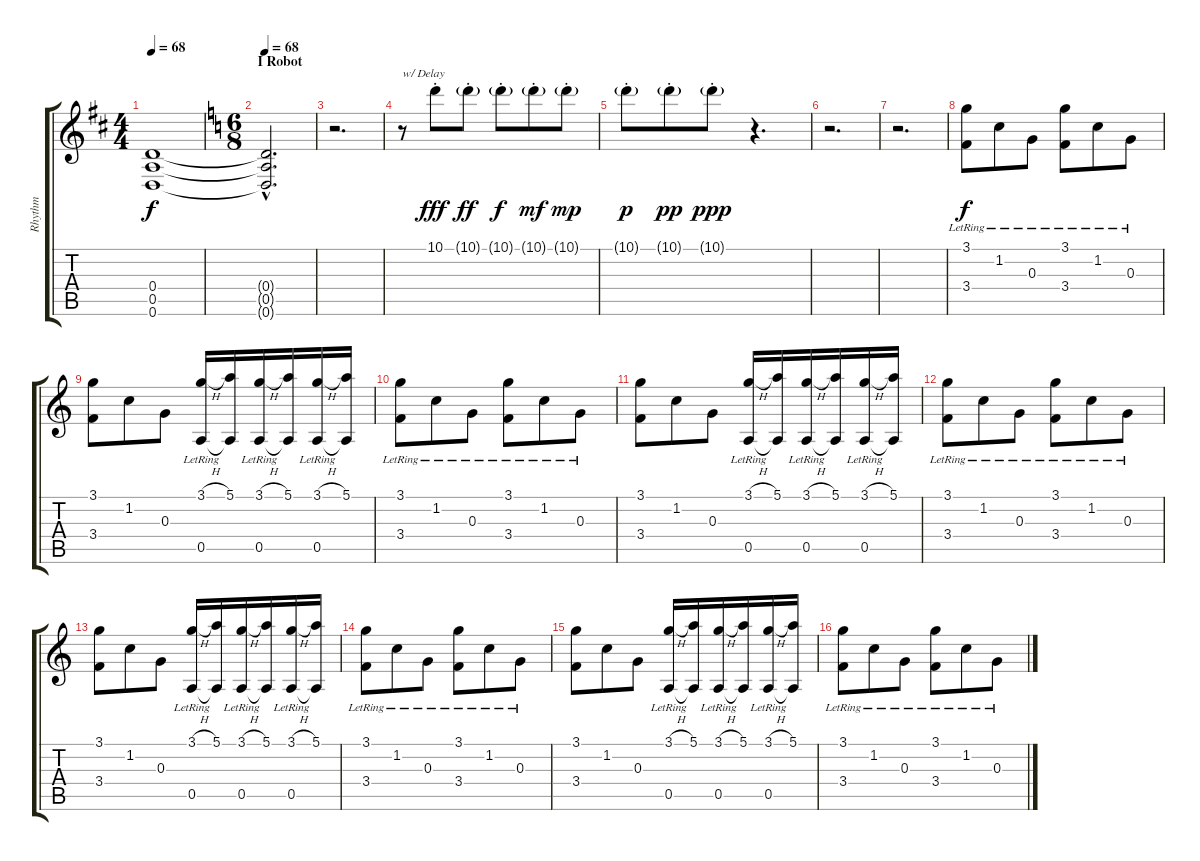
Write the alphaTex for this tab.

\track ("Rhythm" "Rhythm") {instrument distortionguitar}
\staff {score tabs}
\tuning (E4 B3 G3 D3 A2 D2) {hide}
\ts (4 4)
\tempo 68
\clef g2
\ks d
(0.4 0.5 0.6).1{dy f} |
\ts (6 8)
\section ("" "I Robot")
\tempo 68
\ks c
(0.4{hac t} 0.5{hac t} 0.6{hac t}).2{d} |
r.2{d} |
r.8{txt "w/ Delay"} 10.1{st}.8{dy fff} 10.1{g st}.8{dy ff} 10.1{g st}.8{dy f} 10.1{g st}.8{dy mf} 10.1{g st}.8{dy mp} |
10.1{g st}.8{dy p} 10.1{g st}.8{dy pp} 10.1{g st}.8{dy ppp} r.4{d} |
r.2{d} |
r.2{d} |
(3.1{lr} 3.4{lr}).8{dy f} 1.2{lr}.8 0.3{lr}.8 (3.1{lr} 3.4{lr}).8 1.2{lr}.8 0.3{lr}.8 |
(3.1 3.4).8 1.2.8 0.3.8 (3.1{h} 0.5{lr}).16 (5.1 0.5{t}).16 (3.1{h} 0.5{lr}).16 (5.1 0.5{t}).16 (3.1{h} 0.5{lr}).16 (5.1 0.5{t}).16 |
(3.1{lr} 3.4{lr}).8 1.2{lr}.8 0.3{lr}.8 (3.1{lr} 3.4{lr}).8 1.2{lr}.8 0.3{lr}.8 |
(3.1 3.4).8 1.2.8 0.3.8 (3.1{h} 0.5{lr}).16 (5.1 0.5{t}).16 (3.1{h} 0.5{lr}).16 (5.1 0.5{t}).16 (3.1{h} 0.5{lr}).16 (5.1 0.5{t}).16 |
(3.1{lr} 3.4{lr}).8 1.2{lr}.8 0.3{lr}.8 (3.1{lr} 3.4{lr}).8 1.2{lr}.8 0.3{lr}.8 |
(3.1 3.4).8 1.2.8 0.3.8 (3.1{h} 0.5{lr}).16 (5.1 0.5{t}).16 (3.1{h} 0.5{lr}).16 (5.1 0.5{t}).16 (3.1{h} 0.5{lr}).16 (5.1 0.5{t}).16 |
(3.1{lr} 3.4{lr}).8 1.2{lr}.8 0.3{lr}.8 (3.1{lr} 3.4{lr}).8 1.2{lr}.8 0.3{lr}.8 |
(3.1 3.4).8 1.2.8 0.3.8 (3.1{h} 0.5{lr}).16 (5.1 0.5{t}).16 (3.1{h} 0.5{lr}).16 (5.1 0.5{t}).16 (3.1{h} 0.5{lr}).16 (5.1 0.5{t}).16 |
(3.1{lr} 3.4{lr}).8 1.2{lr}.8 0.3{lr}.8 (3.1{lr} 3.4{lr}).8 1.2{lr}.8 0.3{lr}.8
